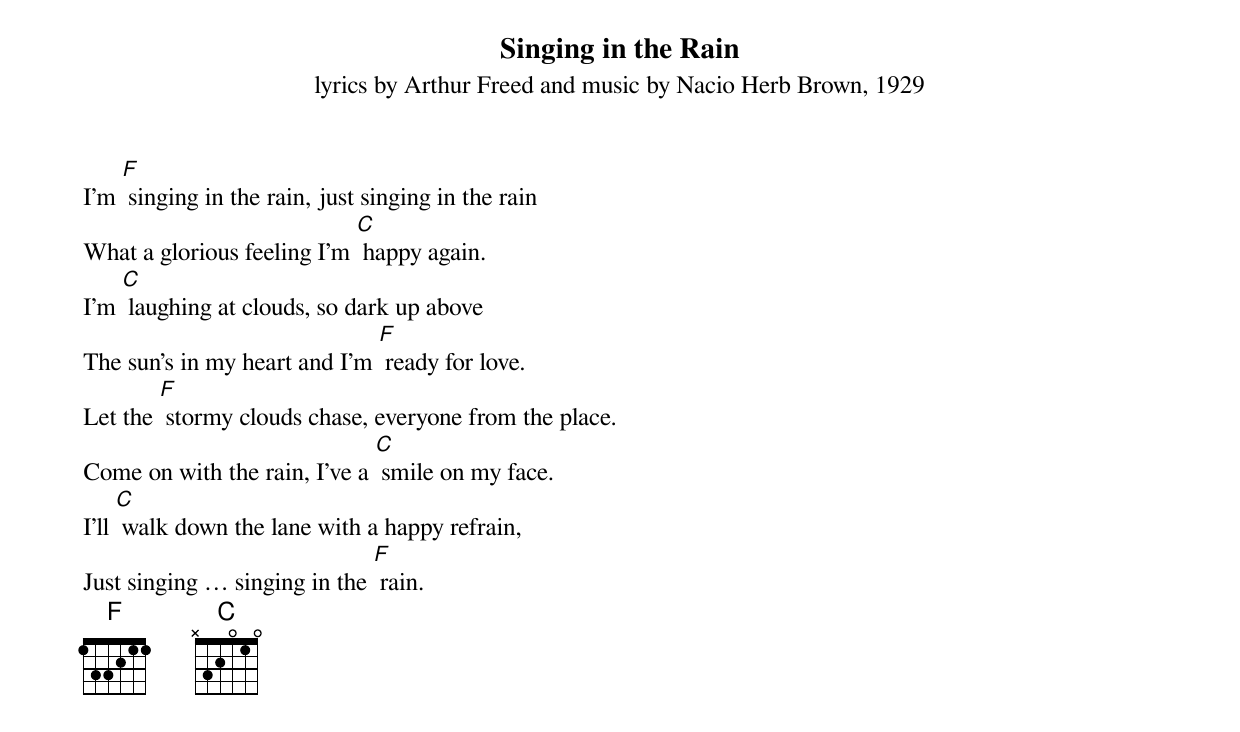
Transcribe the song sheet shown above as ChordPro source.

{t: Singing in the Rain}
{st: lyrics by Arthur Freed and music by Nacio Herb Brown, 1929}

I’m [F] singing in the rain, just singing in the rain
What a glorious feeling I’m [C] happy again.
I’m [C] laughing at clouds, so dark up above
The sun’s in my heart and I’m [F] ready for love.
Let the [F] stormy clouds chase, everyone from the place.
Come on with the rain, I’ve a [C] smile on my face.
I’ll [C] walk down the lane with a happy refrain,
Just singing … singing in the [F] rain.
